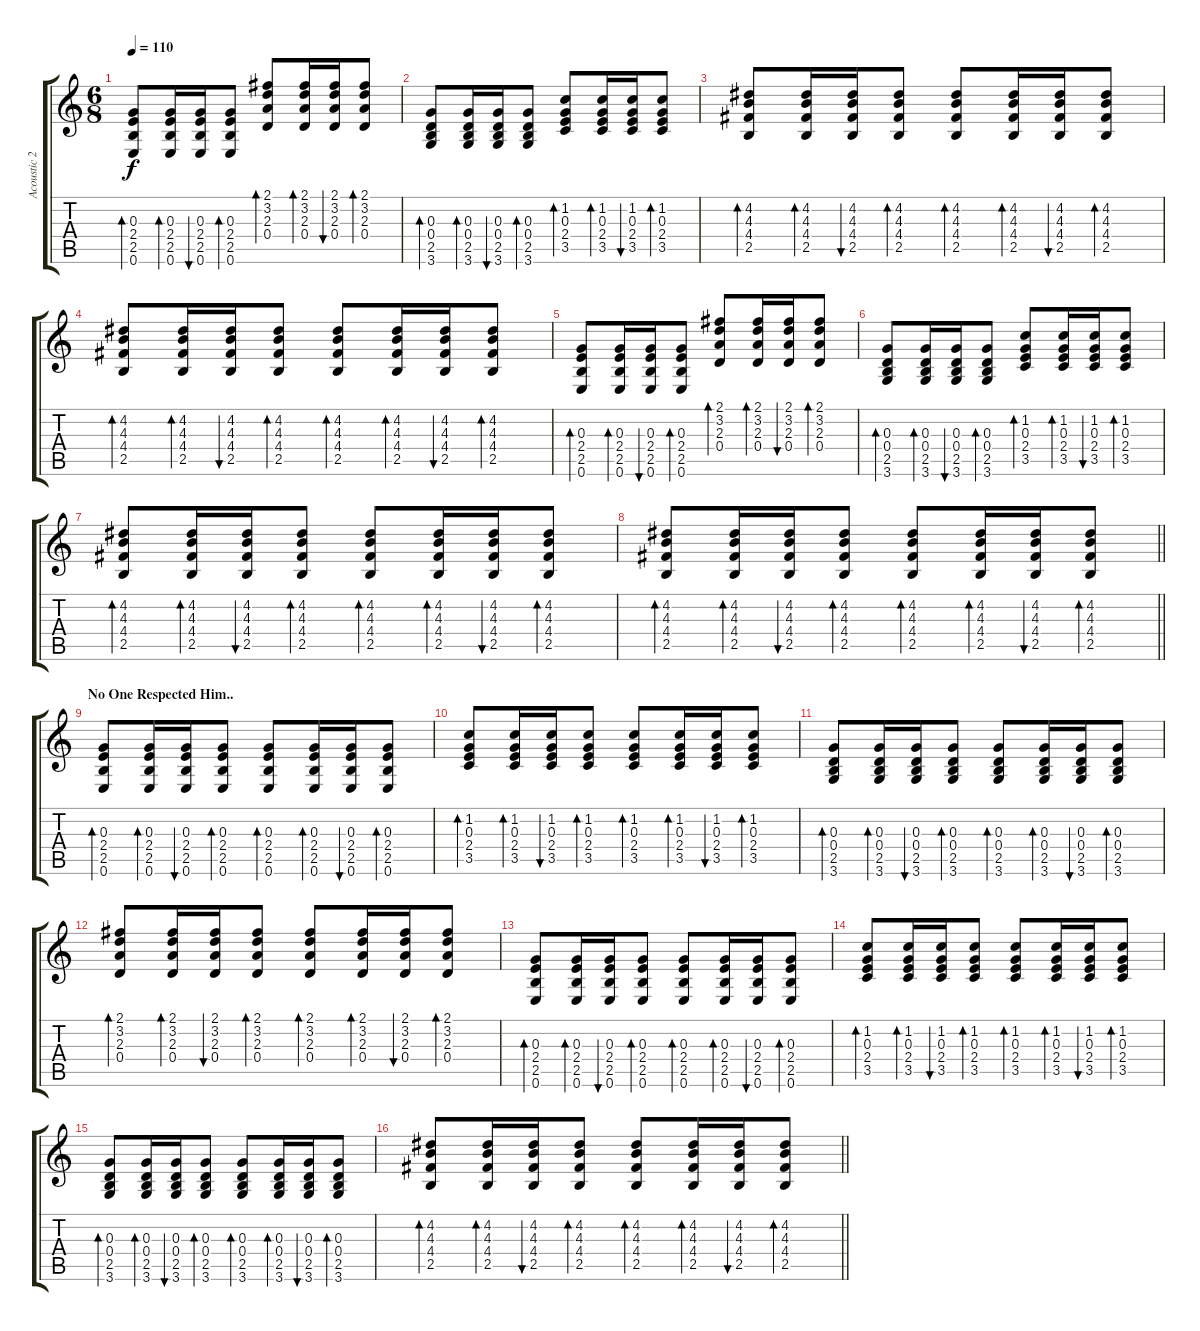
\track ("Acoustic 2" "Acoustic 2") {instrument acousticguitarnylon}
\staff {score tabs}
\tuning (E4 B3 G3 D3 A2 E2) {hide}
\ts (6 8)
\tempo 110
\clef g2
\ks c
(0.3 2.4 2.5 0.6).8{bd 60 dy f} (0.3 2.4 2.5 0.6).16{bd 60} (0.3 2.4 2.5 0.6).16{bu 60} (0.3 2.4 2.5 0.6).8{bd 60} (2.1 3.2 2.3 0.4).8{bd 60} (2.1 3.2 2.3 0.4).16{bd 60} (2.1 3.2 2.3 0.4).16{bu 60} (2.1 3.2 2.3 0.4).8{bd 60} |
(0.3 0.4 2.5 3.6).8{bd 60} (0.3 0.4 2.5 3.6).16{bd 60} (0.3 0.4 2.5 3.6).16{bu 60} (0.3 0.4 2.5 3.6).8{bd 60} (1.2 0.3 2.4 3.5).8{bd 60} (1.2 0.3 2.4 3.5).16{bd 60} (1.2 0.3 2.4 3.5).16{bu 60} (1.2 0.3 2.4 3.5).8{bd 60} |
(4.2 4.3 4.4 2.5).8{bd 60} (4.2 4.3 4.4 2.5).16{bd 60} (4.2 4.3 4.4 2.5).16{bu 60} (4.2 4.3 4.4 2.5).8{bd 60} (4.2 4.3 4.4 2.5).8{bd 60} (4.2 4.3 4.4 2.5).16{bd 60} (4.2 4.3 4.4 2.5).16{bu 60} (4.2 4.3 4.4 2.5).8{bd 60} |
(4.2 4.3 4.4 2.5).8{bd 60} (4.2 4.3 4.4 2.5).16{bd 60} (4.2 4.3 4.4 2.5).16{bu 60} (4.2 4.3 4.4 2.5).8{bd 60} (4.2 4.3 4.4 2.5).8{bd 60} (4.2 4.3 4.4 2.5).16{bd 60} (4.2 4.3 4.4 2.5).16{bu 60} (4.2 4.3 4.4 2.5).8{bd 60} |
(0.3 2.4 2.5 0.6).8{bd 60} (0.3 2.4 2.5 0.6).16{bd 60} (0.3 2.4 2.5 0.6).16{bu 60} (0.3 2.4 2.5 0.6).8{bd 60} (2.1 3.2 2.3 0.4).8{bd 60} (2.1 3.2 2.3 0.4).16{bd 60} (2.1 3.2 2.3 0.4).16{bu 60} (2.1 3.2 2.3 0.4).8{bd 60} |
(0.3 0.4 2.5 3.6).8{bd 60} (0.3 0.4 2.5 3.6).16{bd 60} (0.3 0.4 2.5 3.6).16{bu 60} (0.3 0.4 2.5 3.6).8{bd 60} (1.2 0.3 2.4 3.5).8{bd 60} (1.2 0.3 2.4 3.5).16{bd 60} (1.2 0.3 2.4 3.5).16{bu 60} (1.2 0.3 2.4 3.5).8{bd 60} |
(4.2 4.3 4.4 2.5).8{bd 60} (4.2 4.3 4.4 2.5).16{bd 60} (4.2 4.3 4.4 2.5).16{bu 60} (4.2 4.3 4.4 2.5).8{bd 60} (4.2 4.3 4.4 2.5).8{bd 60} (4.2 4.3 4.4 2.5).16{bd 60} (4.2 4.3 4.4 2.5).16{bu 60} (4.2 4.3 4.4 2.5).8{bd 60} |
\barLineRight lightlight
(4.2 4.3 4.4 2.5).8{bd 60} (4.2 4.3 4.4 2.5).16{bd 60} (4.2 4.3 4.4 2.5).16{bu 60} (4.2 4.3 4.4 2.5).8{bd 60} (4.2 4.3 4.4 2.5).8{bd 60} (4.2 4.3 4.4 2.5).16{bd 60} (4.2 4.3 4.4 2.5).16{bu 60} (4.2 4.3 4.4 2.5).8{bd 60} |
\section ("" "No One Respected Him..")
(0.3 2.4 2.5 0.6).8{bd 60} (0.3 2.4 2.5 0.6).16{bd 60} (0.3 2.4 2.5 0.6).16{bu 60} (0.3 2.4 2.5 0.6).8{bd 60} (0.3 2.4 2.5 0.6).8{bd 60} (0.3 2.4 2.5 0.6).16{bd 60} (0.3 2.4 2.5 0.6).16{bu 60} (0.3 2.4 2.5 0.6).8{bd 60} |
(1.2 0.3 2.4 3.5).8{bd 60} (1.2 0.3 2.4 3.5).16{bd 60} (1.2 0.3 2.4 3.5).16{bu 60} (1.2 0.3 2.4 3.5).8{bd 60} (1.2 0.3 2.4 3.5).8{bd 60} (1.2 0.3 2.4 3.5).16{bd 60} (1.2 0.3 2.4 3.5).16{bu 60} (1.2 0.3 2.4 3.5).8{bd 60} |
(0.3 0.4 2.5 3.6).8{bd 60} (0.3 0.4 2.5 3.6).16{bd 60} (0.3 0.4 2.5 3.6).16{bu 60} (0.3 0.4 2.5 3.6).8{bd 60} (0.3 0.4 2.5 3.6).8{bd 60} (0.3 0.4 2.5 3.6).16{bd 60} (0.3 0.4 2.5 3.6).16{bu 60} (0.3 0.4 2.5 3.6).8{bd 60} |
(2.1 3.2 2.3 0.4).8{bd 60} (2.1 3.2 2.3 0.4).16{bd 60} (2.1 3.2 2.3 0.4).16{bu 60} (2.1 3.2 2.3 0.4).8{bd 60} (2.1 3.2 2.3 0.4).8{bd 60} (2.1 3.2 2.3 0.4).16{bd 60} (2.1 3.2 2.3 0.4).16{bu 60} (2.1 3.2 2.3 0.4).8{bd 60} |
(0.3 2.4 2.5 0.6).8{bd 60} (0.3 2.4 2.5 0.6).16{bd 60} (0.3 2.4 2.5 0.6).16{bu 60} (0.3 2.4 2.5 0.6).8{bd 60} (0.3 2.4 2.5 0.6).8{bd 60} (0.3 2.4 2.5 0.6).16{bd 60} (0.3 2.4 2.5 0.6).16{bu 60} (0.3 2.4 2.5 0.6).8{bd 60} |
(1.2 0.3 2.4 3.5).8{bd 60} (1.2 0.3 2.4 3.5).16{bd 60} (1.2 0.3 2.4 3.5).16{bu 60} (1.2 0.3 2.4 3.5).8{bd 60} (1.2 0.3 2.4 3.5).8{bd 60} (1.2 0.3 2.4 3.5).16{bd 60} (1.2 0.3 2.4 3.5).16{bu 60} (1.2 0.3 2.4 3.5).8{bd 60} |
(0.3 0.4 2.5 3.6).8{bd 60} (0.3 0.4 2.5 3.6).16{bd 60} (0.3 0.4 2.5 3.6).16{bu 60} (0.3 0.4 2.5 3.6).8{bd 60} (0.3 0.4 2.5 3.6).8{bd 60} (0.3 0.4 2.5 3.6).16{bd 60} (0.3 0.4 2.5 3.6).16{bu 60} (0.3 0.4 2.5 3.6).8{bd 60} |
\barLineRight lightlight
(4.2 4.3 4.4 2.5).8{bd 60} (4.2 4.3 4.4 2.5).16{bd 60} (4.2 4.3 4.4 2.5).16{bu 60} (4.2 4.3 4.4 2.5).8{bd 60} (4.2 4.3 4.4 2.5).8{bd 60} (4.2 4.3 4.4 2.5).16{bd 60} (4.2 4.3 4.4 2.5).16{bu 60} (4.2 4.3 4.4 2.5).8{bd 60}
